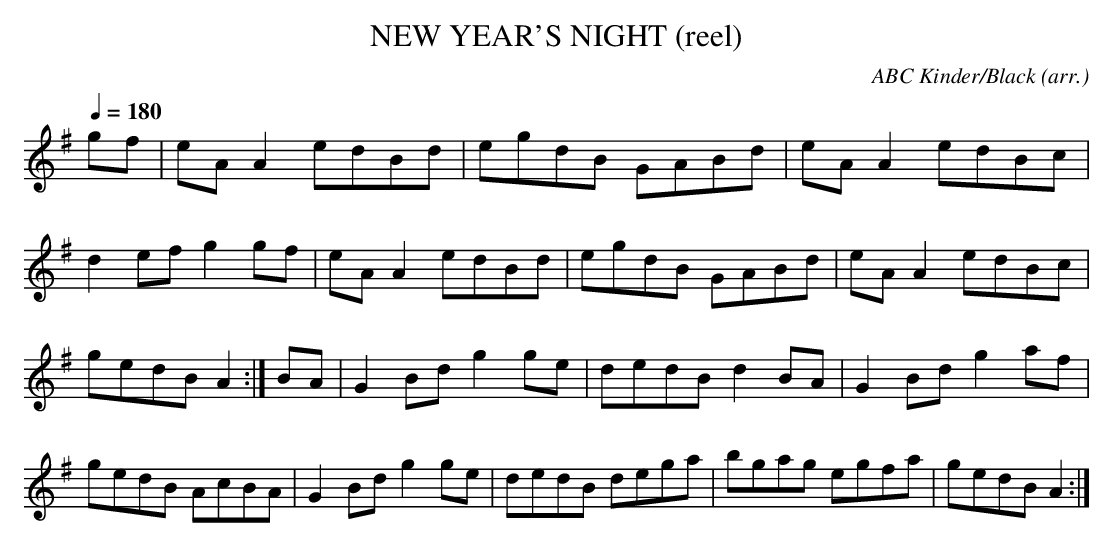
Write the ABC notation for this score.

X:1
T:NEW YEAR'S NIGHT (reel)\
C:ABC Kinder/Black (arr.)\
M:4/4\
L:1/8\
Q:1/4=180\
K:Ador\
gf|eAA2 edBd|egdB GABd|eAA2 edBc|d2ef g2gf|\
eAA2 edBd|egdB GABd|eAA2 edBc|gedB A2 :|\
BA|G2Bd g2ge|dedB d2BA|G2 Bd g2af|gedB AcBA|\
G2Bd g2ge|dedB dega|bgag egfa|gedB A2 :|\
\
\
